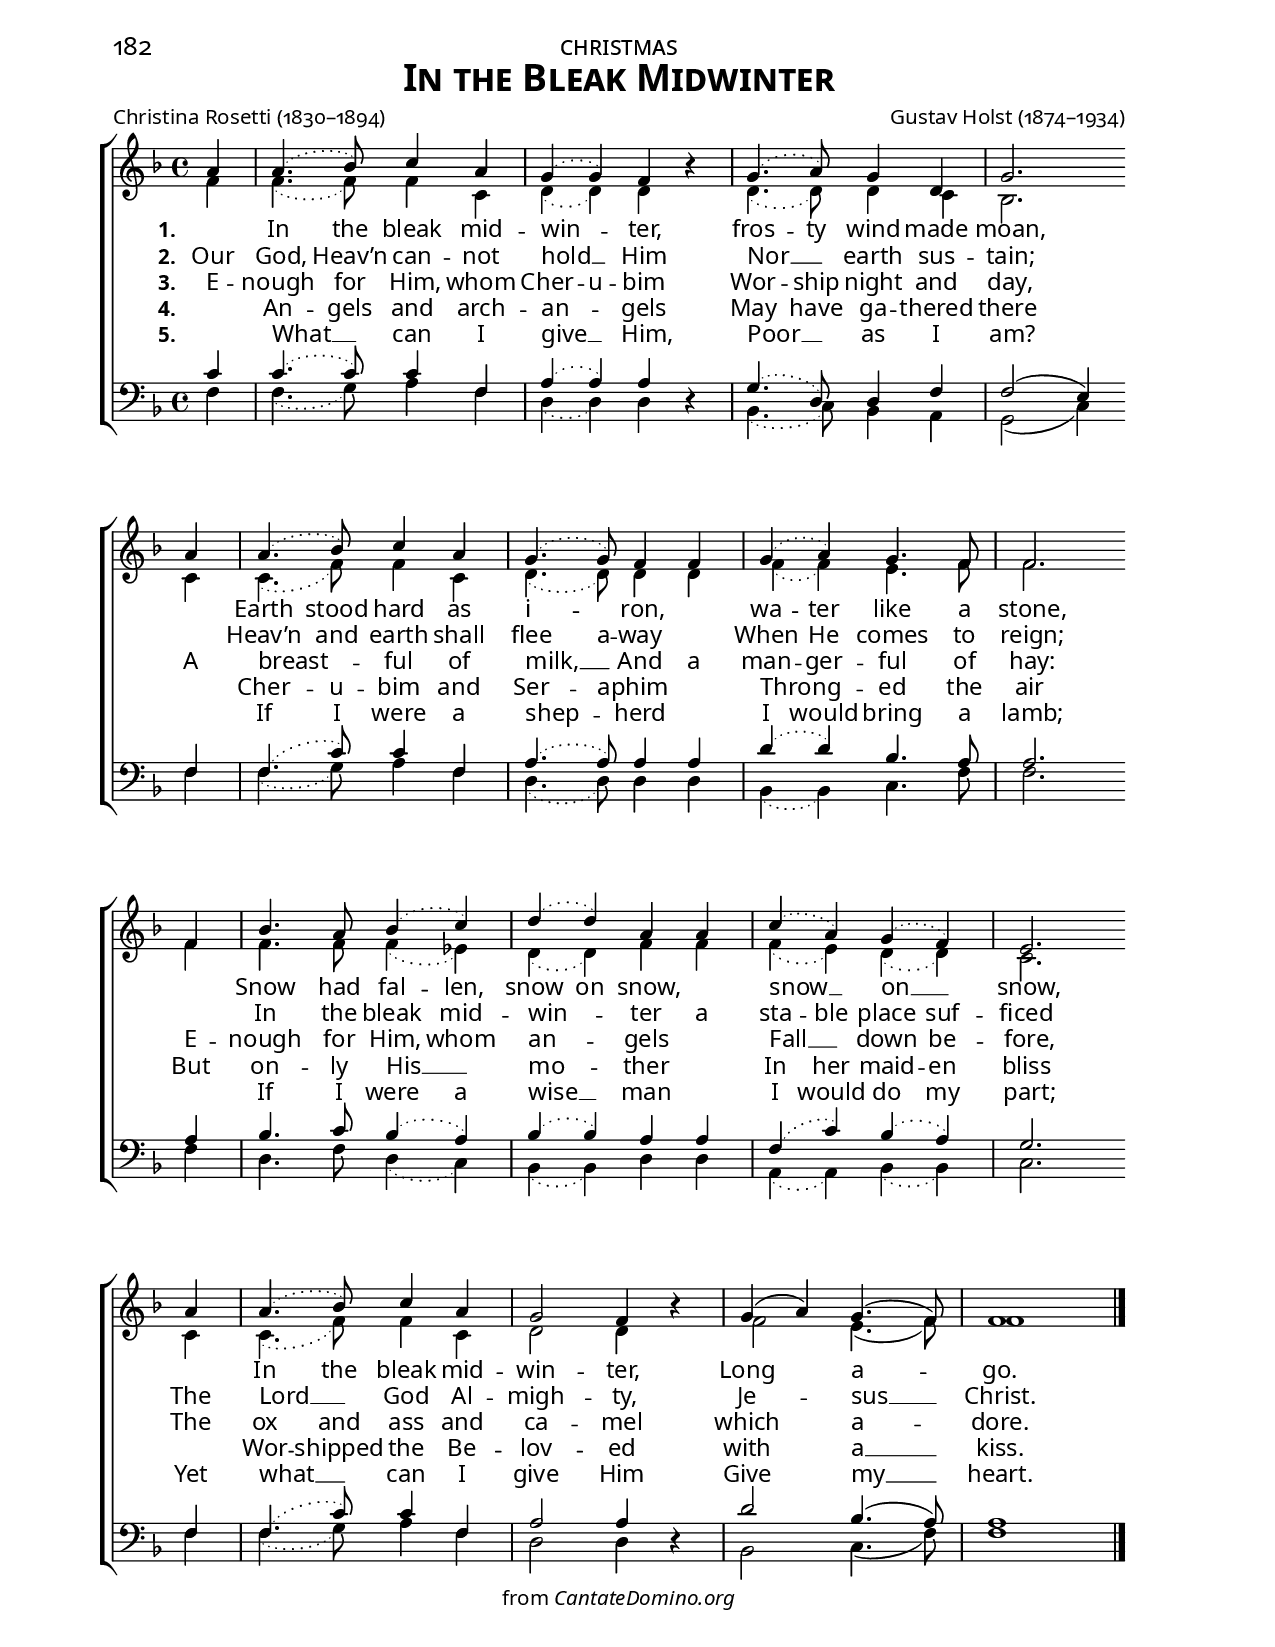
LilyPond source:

\version "2.14.2"
\include "util.ly"
\header {
  title = \markup{\override #'(font-name . "Garamond Premier Pro Semibold"){ \abs-fontsize #18 \smallCapsOldStyle"In the Bleak Midwinter"}}
  poet = \markup\oldStyleNum"Christina Rosetti (1830–1894)"
  composer = \markup\oldStyleNum"Gustav Holst (1874–1934)"
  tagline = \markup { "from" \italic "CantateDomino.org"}
}
\paper {
  %print-all-headers = ##t
  paper-height = 11\in
  paper-width = 8.5\in
  indent = 0\in
  %system-system-spacing = #'((basic-distance . 10) (padding . 0))
  system-system-spacing =
    #'((basic-distance . 0)
       (minimum-distance . 0)
       (padding . -5)
       (stretchability . 100))
  ragged-last-bottom = ##f
  ragged-bottom = ##f
  two-sided = ##t
  inner-margin = 1\in
  outer-margin = 0.75\in
  top-margin = 0.26\in
  bottom-margin = 0.25\in
  first-page-number = #182
  print-first-page-number = ##t
  headerLine = \markup{\override #'(font-name . "Garamond Premier Pro") \smallCapsOldStyle"christmas"}
  oddHeaderMarkup = \markup\fill-line{
     \override #'(font-name . "Garamond Premier Pro")\abs-fontsize #12.5
     \combine 
        \fill-line{"" \on-the-fly #print-page-number-check-first
        \oldStylePageNum""
        }
        \fill-line{\headerLine}
  }
  evenHeaderMarkup = \markup {
     \override #'(font-name . "Garamond Premier Pro")\abs-fontsize #12.5
     \combine
        \on-the-fly #print-page-number-check-first
        \oldStylePageNum""
        \fill-line{\headerLine}
  }
}
#(set-global-staff-size 18) \paper{ #(define fonts (make-pango-font-tree "Garamond Premier Pro" "Garamond Premier Pro" "Garamond Premier Pro" (/ 18 20))) }
global = {
  \key f \major
  \time 4/4
}

sopMusic = \relative c'' {
  \partial 4 a4 |
  \slurDotted
  a4.( bes8) c4 a |
  g4( g) f bes\rest |
  g4.( a8) g4 d |
  g2. \bar""\break a4 |
  
  a4.( bes8) c4 a |
  g4.( g8) f4 f |
  g4( a) g4. f8 |
  f2. \bar""\break f4 |
  
  bes4. a8 bes4( c) |
  d( d) a a |
  c( a) g( f) |
  e2. \bar""\break a4 |
  
  a4.( bes8) c4 a |
  g2 f4 bes\rest |
  \slurSolid g4( a) g4.( f8) |
  f1 \bar "|."
}
sopWords = \lyricmode {
  
}

altoMusic = \relative c' {
  \partial 4 f4 |
  \slurDotted f4.( f8) f4 c |
  d4( d) d s |
  d4.( d8) d4 c |
  bes2. c4 |
  
  c4.( f8) f4 c |
  d4.( d8) d4 d |
  f4( f) e4. f8 |
  f2. f4 |
  
  f4. f8 f4( ees4) |
  d( d) f f |
  f( e) d( d) |
  c2. c4 |
  
  c4.( f8) f4 c |
  d2 d4 s |
  \slurSolid f2 e4.( f8) |
  f1 \bar "|."
}
altoWords = \lyricmode {
  \dropLyricsXI
  \set stanza = #"1. "
  \set ignoreMelismata = ##t
  "" In the bleak mid -- win -- _ ter,
  fros -- ty wind made moan, ""
  Earth stood hard as i -- _ ron, ""
  wa -- ter like a stone, ""
  Snow had fal -- len, snow on snow, ""
  snow __ _ on __ _ snow, ""
  In the bleak mid -- win -- 
  \set associatedVoice = "tenors"
  ter,
  Long a -- _ go.
}
altoWordsII = \lyricmode {
  \dropLyricsXI
  \set stanza = #"2. "
  \set ignoreMelismata = ##t
  Our God, Heav’n can -- not hold
__
  _ Him
  Nor __ _ earth sus -- tain; ""
  Heav’n and earth shall flee a -- way ""
  When He comes to reign; ""
  In the bleak mid -- win -- _ ter a sta -- ble place suf -- ficed
  The Lord __ _ God Al -- migh -- 
  \set associatedVoice = "tenors"
  ty,
  Je -- sus __ _ Christ.
}
altoWordsIII = \lyricmode {
  \dropLyricsXI
  \set stanza = #"3. "
  \set ignoreMelismata = ##t
  E -- nough for Him, whom Cher -- u -- bim
  Wor -- ship night and day,
  A breast -- _ ful of milk, __ _
  And a man -- ger -- ful of hay:
  E -- nough for Him, whom an -- _ gels ""
  Fall __ _ down be -- fore,
  The ox and ass and ca -- 
  \set associatedVoice = "tenors"
  mel which a -- _ dore.
}
altoWordsIV = \lyricmode {
  \dropLyricsXI
\set ignoreMelismata = ##t
  \set stanza = #"4. "
  "" An -- gels and arch -- an -- _ gels May have ga -- thered there ""
  Cher -- u -- bim and Ser -- a -- phim ""
  Throng -- _ ed the air
  But on -- ly His __ _ mo -- _ ther ""
  In her maid -- en bliss ""
  Wor -- shipped the Be -- lov -- 
  \set associatedVoice = "tenors"
  ed with a __ _ kiss.
}
altoWordsV = \lyricmode {
  \dropLyricsXI
\set ignoreMelismata = ##t
  \set stanza = #"5. "
  "" What __ _ can I give __ _ Him,
  Poor __ _ as I am? ""
  If I were a shep -- _ herd ""
  I would bring a lamb; ""
  If I were a wise __ _ man ""
  I would do my part;
  Yet what __ _ can I give 
  \set associatedVoice = "tenors"
  Him
  Give my __ _ heart.
}

tenorMusic = \relative c' {
  \partial 4 c4 |
  \slurDotted c4.( c8) c4 f, |
  a( a) a s |
  g4.( d8) d4 f |
  \slurSolid f2( e4) f |
  
  \slurDotted f4.( c'8) c4 f, |
  a4.( a8) a4 a |
  d( d) bes4. a8 |
  a2. a4 |
  
  bes4. c8 bes4( a) |
  bes( bes) a a |
  f( c') bes( a) |
  g2. f4 |
  
  f4.( c'8) c4 f, |
  a2 a4 s |
  \slurSolid d2 bes4.( a8) |
  a1 \bar "|."
}
tenorWords = \lyricmode {

}

bassMusic = \relative c {
  \partial 4 f4 |
  \slurDotted f4.( g8) a4 f |
  d( d) d d\rest |
  bes4.( c8) bes4 a |
  \slurSolid g2( c4) f |
  
  \slurDotted f4.( g8) a4 f |
  d4.( d8) d4 d |
  bes( bes) c4. f8 |
  f2. f4 |
  
  d4. f8 d4( c) |
  bes( bes) d d |
  a( a) bes( bes) |
  c2. f4 |
  
  f4.( g8) a4 f |
  d2 d4 d\rest |
  \slurSolid bes2 c4.( f8) |
  f1 \bar "|."
}
bassWords = \lyricmode {

}

\score {
  <<
   \new ChoirStaff <<
    \new Staff = women <<
      \new Voice = "sopranos" { \voiceOne << \global \sopMusic >> }
      \new Voice = "altos" { \voiceTwo << \global \altoMusic >> }
    >>
   \new Staff = men <<
      \clef bass
      \new Voice = "tenors" { \voiceOne << \global \tenorMusic >> }
      \new Voice = "basses" { \voiceTwo << \global \bassMusic >> }
    >>
    \new Lyrics \with { alignAboveContext = #"women" \override VerticalAxisGroup #'nonstaff-relatedstaff-spacing = #'((basic-distance . 1))} \lyricsto "sopranos" \sopWords
    \new Lyrics = "altosV"  \with { alignBelowContext = #"women" } \lyricsto "sopranos" \altoWordsV
    \new Lyrics = "altosIV"  \with { alignBelowContext = #"women" } \lyricsto "sopranos" \altoWordsIV
    \new Lyrics = "altosIII"  \with { alignBelowContext = #"women" } \lyricsto "sopranos" \altoWordsIII
    \new Lyrics = "altosII"  \with { alignBelowContext = #"women" } \lyricsto "sopranos" \altoWordsII
    \new Lyrics = "altos"  \with { alignBelowContext = #"women" \override VerticalAxisGroup #'nonstaff-relatedstaff-spacing = #'((padding . -0.9))  } \lyricsto "sopranos" \altoWords
    \new Lyrics \with { alignAboveContext = #"men" \override VerticalAxisGroup #'nonstaff-relatedstaff-spacing = #'((basic-distance . 1)) } \lyricsto "tenors" \tenorWords
    \new Lyrics \with { alignBelowContext = #"men" \override VerticalAxisGroup #'nonstaff-relatedstaff-spacing = #'((basic-distance . 1)) } \lyricsto "basses" \bassWords
  >>
%    \new PianoStaff << \new Staff { \new Voice { \pianoRH } } \new Staff { \clef "bass" \pianoLH } >>
  >>
  \layout {
  \context {
    \Lyrics
    \override LyricText #'font-size = #1.3
  }
    \context {
      \Score
      %\override SpacingSpanner #'base-shortest-duration = #(ly:make-moment 1 8)
      %\override SpacingSpanner #'common-shortest-duration = #(ly:make-moment 1 4)
    }
    \context {
      % Remove all empty staves
      % \Staff \RemoveEmptyStaves \override VerticalAxisGroup #'remove-first = ##t
    }
    \context {
      \Lyrics
      \override LyricText #'X-offset = #center-on-word
    }
  }
}

